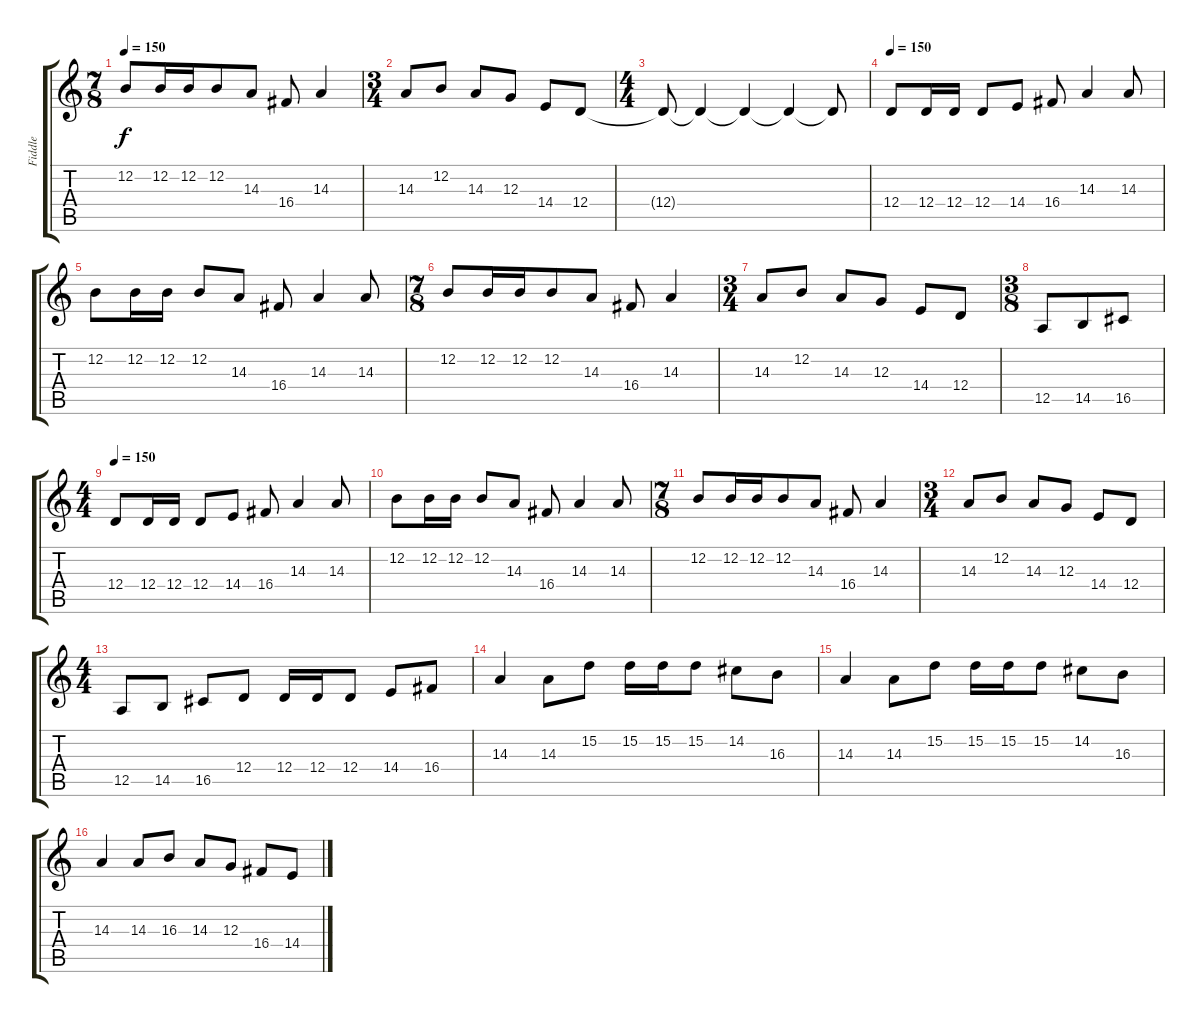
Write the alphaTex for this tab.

\track ("Fiddle" "Fiddle") {instrument fiddle}
\staff {score tabs}
\tuning (E4 B3 G3 D3 A2 E2) {hide}
\ts (7 8)
\tempo 150
\clef g2
\ks c
12.2.8{dy f} 12.2.16 12.2.16 12.2.8 14.3.8 16.4.8 14.3.4 |
\ts (3 4)
14.3.8 12.2.8 14.3.8 12.3.8 14.4.8 12.4.8 |
\ts (4 4)
12.4{t}.8 12.4{t}.4 12.4{t}.4 12.4{t}.4 12.4{t}.8 |
\tempo 150
12.4.8 12.4.16 12.4.16 12.4.8 14.4.8 16.4.8 14.3.4 14.3.8 |
12.2.8 12.2.16 12.2.16 12.2.8 14.3.8 16.4.8 14.3.4 14.3.8 |
\ts (7 8)
12.2.8 12.2.16 12.2.16 12.2.8 14.3.8 16.4.8 14.3.4 |
\ts (3 4)
14.3.8 12.2.8 14.3.8 12.3.8 14.4.8 12.4.8 |
\ts (3 8)
12.5.8 14.5.8 16.5.8 |
\ts (4 4)
\tempo 150
12.4.8 12.4.16 12.4.16 12.4.8 14.4.8 16.4.8 14.3.4 14.3.8 |
12.2.8 12.2.16 12.2.16 12.2.8 14.3.8 16.4.8 14.3.4 14.3.8 |
\ts (7 8)
12.2.8 12.2.16 12.2.16 12.2.8 14.3.8 16.4.8 14.3.4 |
\ts (3 4)
14.3.8 12.2.8 14.3.8 12.3.8 14.4.8 12.4.8 |
\ts (4 4)
12.5.8 14.5.8 16.5.8 12.4.8 12.4.16 12.4.16 12.4.8 14.4.8 16.4.8 |
14.3.4 14.3.8 15.2.8 15.2.16 15.2.16 15.2.8 14.2.8 16.3.8 |
14.3.4 14.3.8 15.2.8 15.2.16 15.2.16 15.2.8 14.2.8 16.3.8 |
14.3.4 14.3.8 16.3.8 14.3.8 12.3.8 16.4.8 14.4.8
